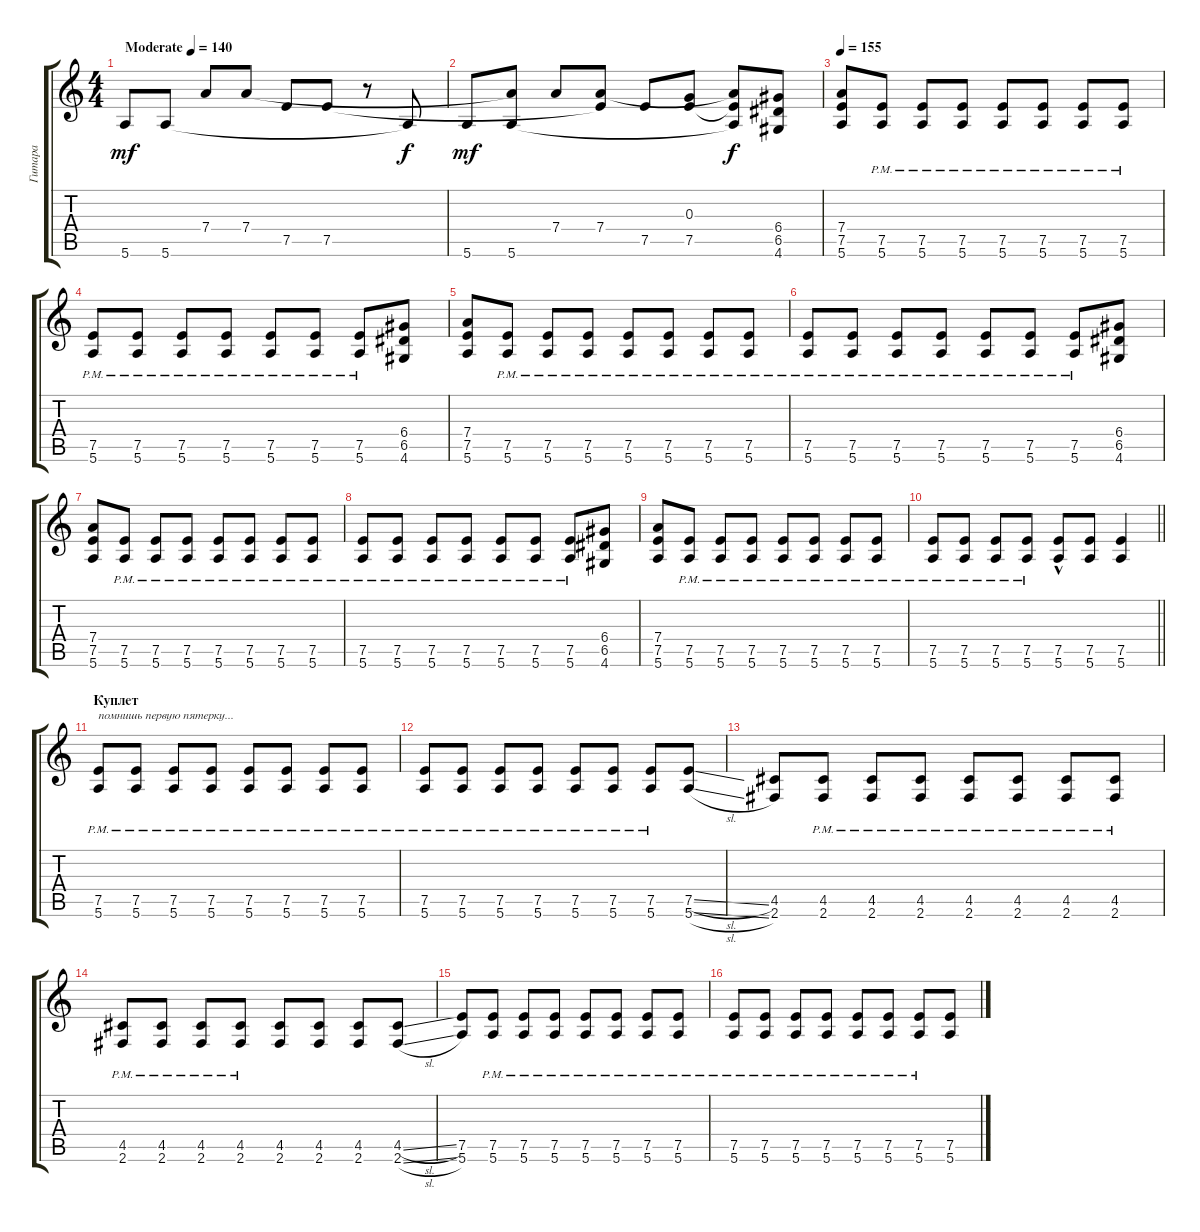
\track ("Гитара" "Гитара") {instrument overdrivenguitar}
\staff {score tabs}
\tuning (E4 B3 G3 D3 A2 E2) {hide}
\ts (4 4)
\tempo (140 "Moderate")
\clef g2
\ks c
5.6.8{dy mf instrument overdrivenguitar} 5.6.8 7.4.8 7.4.8 7.5.8 7.5.8 r.8 5.6{t}.8{dy f} |
5.6.8{dy mf} (7.4{t} 5.6).8 7.4.8 (7.4 7.5{t}).8 7.5.8 (0.3 7.5).8 (7.4{t} 7.5{t} 5.6{t}).8{dy f} (6.4 6.5 4.6).8 |
\tempo 155
(7.4 7.5 5.6).8 (7.5{pm} 5.6{pm}).8 (7.5{pm} 5.6{pm}).8 (7.5{pm} 5.6{pm}).8 (7.5{pm} 5.6{pm}).8 (7.5{pm} 5.6{pm}).8 (7.5{pm} 5.6{pm}).8 (7.5{pm} 5.6{pm}).8 |
(7.5{pm} 5.6{pm}).8 (7.5{pm} 5.6{pm}).8 (7.5{pm} 5.6{pm}).8 (7.5{pm} 5.6{pm}).8 (7.5{pm} 5.6{pm}).8 (7.5{pm} 5.6{pm}).8 (7.5{pm} 5.6{pm}).8 (6.4 6.5 4.6).8 |
(7.4 7.5 5.6).8 (7.5{pm} 5.6{pm}).8 (7.5{pm} 5.6{pm}).8 (7.5{pm} 5.6{pm}).8 (7.5{pm} 5.6{pm}).8 (7.5{pm} 5.6{pm}).8 (7.5{pm} 5.6{pm}).8 (7.5{pm} 5.6{pm}).8 |
(7.5{pm} 5.6{pm}).8 (7.5{pm} 5.6{pm}).8 (7.5{pm} 5.6{pm}).8 (7.5{pm} 5.6{pm}).8 (7.5{pm} 5.6{pm}).8 (7.5{pm} 5.6{pm}).8 (7.5{pm} 5.6{pm}).8 (6.4 6.5 4.6).8 |
(7.4 7.5 5.6).8 (7.5{pm} 5.6{pm}).8 (7.5{pm} 5.6{pm}).8 (7.5{pm} 5.6{pm}).8 (7.5{pm} 5.6{pm}).8 (7.5{pm} 5.6{pm}).8 (7.5{pm} 5.6{pm}).8 (7.5{pm} 5.6{pm}).8 |
(7.5{pm} 5.6{pm}).8 (7.5{pm} 5.6{pm}).8 (7.5{pm} 5.6{pm}).8 (7.5{pm} 5.6{pm}).8 (7.5{pm} 5.6{pm}).8 (7.5{pm} 5.6{pm}).8 (7.5{pm} 5.6{pm}).8 (6.4 6.5 4.6).8 |
(7.4 7.5 5.6).8 (7.5{pm} 5.6{pm}).8 (7.5{pm} 5.6{pm}).8 (7.5{pm} 5.6{pm}).8 (7.5{pm} 5.6{pm}).8 (7.5{pm} 5.6{pm}).8 (7.5{pm} 5.6{pm}).8 (7.5{pm} 5.6{pm}).8 |
\barLineRight lightlight
(7.5{pm} 5.6{pm}).8 (7.5{pm} 5.6{pm}).8 (7.5{pm} 5.6{pm}).8 (7.5{pm} 5.6{pm}).8 (7.5{hac} 5.6{hac}).8 (7.5 5.6).8 (7.5 5.6).4 |
\section ("" "Куплет")
(7.5{pm} 5.6{pm}).8{txt "помнишь первую пятерку..."} (7.5{pm} 5.6{pm}).8 (7.5{pm} 5.6{pm}).8 (7.5{pm} 5.6{pm}).8 (7.5{pm} 5.6{pm}).8 (7.5{pm} 5.6{pm}).8 (7.5{pm} 5.6{pm}).8 (7.5{pm} 5.6{pm}).8 |
(7.5{pm} 5.6{pm}).8 (7.5{pm} 5.6{pm}).8 (7.5{pm} 5.6{pm}).8 (7.5{pm} 5.6{pm}).8 (7.5{pm} 5.6{pm}).8 (7.5{pm} 5.6{pm}).8 (7.5{pm} 5.6{pm}).8 (7.5{sl} 5.6{sl}).8 |
(4.5 2.6).8 (4.5{pm} 2.6{pm}).8 (4.5{pm} 2.6{pm}).8 (4.5{pm} 2.6{pm}).8 (4.5{pm} 2.6{pm}).8 (4.5{pm} 2.6{pm}).8 (4.5{pm} 2.6{pm}).8 (4.5{pm} 2.6{pm}).8 |
(4.5{pm} 2.6{pm}).8 (4.5{pm} 2.6{pm}).8 (4.5{pm} 2.6{pm}).8 (4.5{pm} 2.6{pm}).8 (4.5 2.6).8 (4.5 2.6).8 (4.5 2.6).8 (4.5{sl} 2.6{sl}).8 |
(7.5 5.6).8 (7.5{pm} 5.6{pm}).8 (7.5{pm} 5.6{pm}).8 (7.5{pm} 5.6{pm}).8 (7.5{pm} 5.6{pm}).8 (7.5{pm} 5.6{pm}).8 (7.5{pm} 5.6{pm}).8 (7.5{pm} 5.6{pm}).8 |
(7.5{pm} 5.6{pm}).8 (7.5{pm} 5.6{pm}).8 (7.5{pm} 5.6{pm}).8 (7.5{pm} 5.6{pm}).8 (7.5{pm} 5.6{pm}).8 (7.5{pm} 5.6{pm}).8 (7.5{pm} 5.6{pm}).8 (7.5{sl} 5.6{sl}).8
